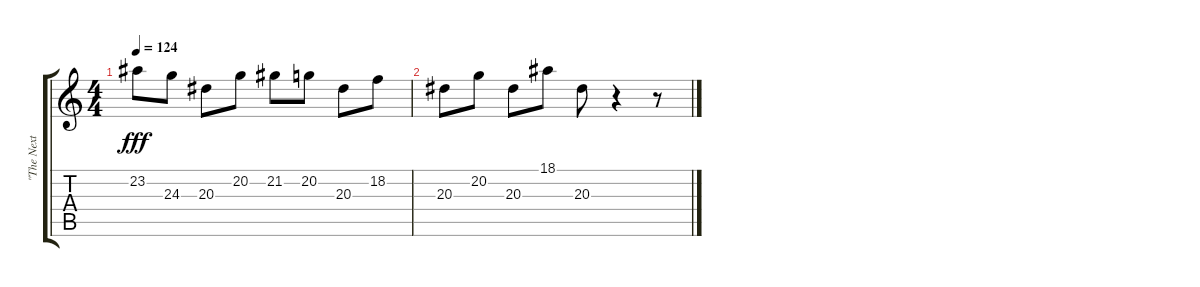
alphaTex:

\track ("\"The Next" "\"The Next") {instrument fx4atmosphere}
\staff {score tabs}
\tuning (E4 B3 G3 D3 A2 E2) {hide}
\ts (4 4)
\tempo 124
\clef g2
\ks c
23.2.8{dy fff} 24.3.8 20.3.8 20.2.8 21.2.8 20.2.8 20.3.8 18.2.8 |
20.3.8 20.2.8 20.3.8 18.1.8 20.3.8 r.4 r.8
